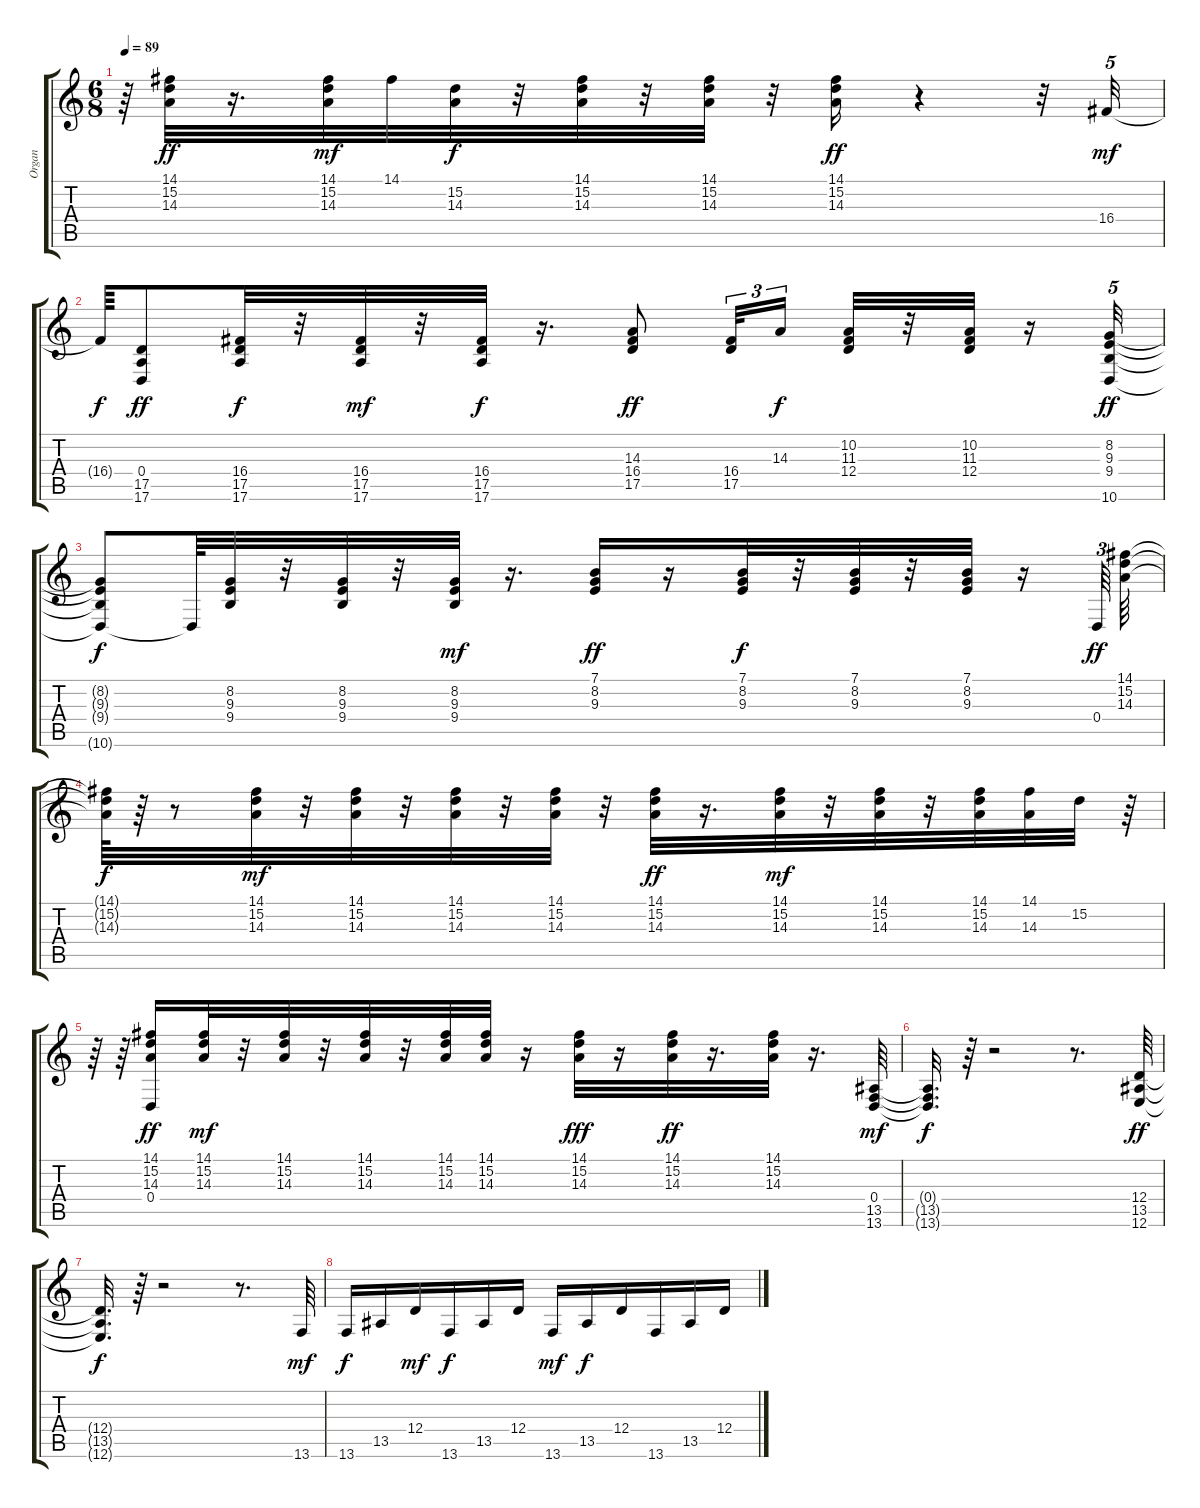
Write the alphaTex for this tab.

\track ("Organ" "Organ") {instrument rockorgan}
\staff {score tabs}
\tuning (E4 B3 G3 D3 A2 E2) {hide}
\ts (6 8)
\tempo 89
\clef g2
\ks c
r.64{dy mf} (14.1 15.2 14.3).32{dy ff} r.16{d} (14.1 15.2 14.3).32{dy mf} 14.1.32 (15.2 14.3).32{dy f} r.32 (14.1 15.2 14.3).32 r.32 (14.1 15.2 14.3).32 r.32 (14.1 15.2 14.3).16{dy ff} r.4 r.32 16.4.32{tu (5 4) dy mf} |
16.4{t}.64{dy f} (0.4 17.5 17.6).8{dy ff} (16.4 17.5 17.6).32{dy f} r.32 (16.4 17.5 17.6).32{dy mf} r.32 (16.4 17.5 17.6).32{dy f} r.16{d} (14.3 16.4 17.5).8{dy ff} (16.4 17.5).32{tu (3 2)} 14.3.16{tu (3 2) dy f beam splitsecondary} (10.2 11.3 12.4).32 r.32 (10.2 11.3 12.4).32 r.16 (8.2 9.3 9.4 10.6).32{tu (5 4) dy ff} |
(8.2{t} 9.3{t} 9.4{t} 10.6{t}).8{dy f} 10.6{t}.64 (8.2 9.3 9.4).32 r.32 (8.2 9.3 9.4).32 r.32 (8.2 9.3 9.4).32{dy mf} r.16{d} (7.1 8.2 9.3).16{dy ff} r.16 (7.1 8.2 9.3).32{dy f} r.32 (7.1 8.2 9.3).32 r.32 (7.1 8.2 9.3).32 r.16 0.4.64{tu (3 2) dy ff} (14.1 15.2 14.3).64 |
(14.1{t} 15.2{t} 14.3{t}).64{dy f} r.64 r.8 (14.1 15.2 14.3).32{dy mf} r.32 (14.1 15.2 14.3).32 r.32 (14.1 15.2 14.3).32 r.32 (14.1 15.2 14.3).32 r.32 (14.1 15.2 14.3).32{dy ff} r.16{d} (14.1 15.2 14.3).32{dy mf} r.32 (14.1 15.2 14.3).32 r.32 (14.1 15.2 14.3).32 (14.1 14.3).32 15.2.32 r.64 |
r.64 r.64 (14.1 15.2 14.3 0.4).16{dy ff} (14.1 15.2 14.3).32{dy mf} r.32 (14.1 15.2 14.3).32 r.32 (14.1 15.2 14.3).32 r.32 (14.1 15.2 14.3).32 (14.1 15.2 14.3).32 r.16 (14.1 15.2 14.3).32{dy fff} r.16 (14.1 15.2 14.3).32{dy ff} r.16{d} (14.1 15.2 14.3).32 r.16{d} (0.4 13.5 13.6).64{dy mf} |
(0.4{t} 13.5{t} 13.6{t}).32{d dy f} r.64 r.2 r.8{d} (12.4 13.5 12.6).64{dy ff} |
(12.4{t} 13.5{t} 12.6{t}).32{d dy f} r.64 r.2 r.8{d} 13.6.64{dy mf} |
13.6.16{dy f} 13.5.16 12.4.16{dy mf} 13.6.16{dy f} 13.5.16 12.4.16 13.6.16{dy mf} 13.5.16{dy f} 12.4.16 13.6.16 13.5.16 12.4.16
